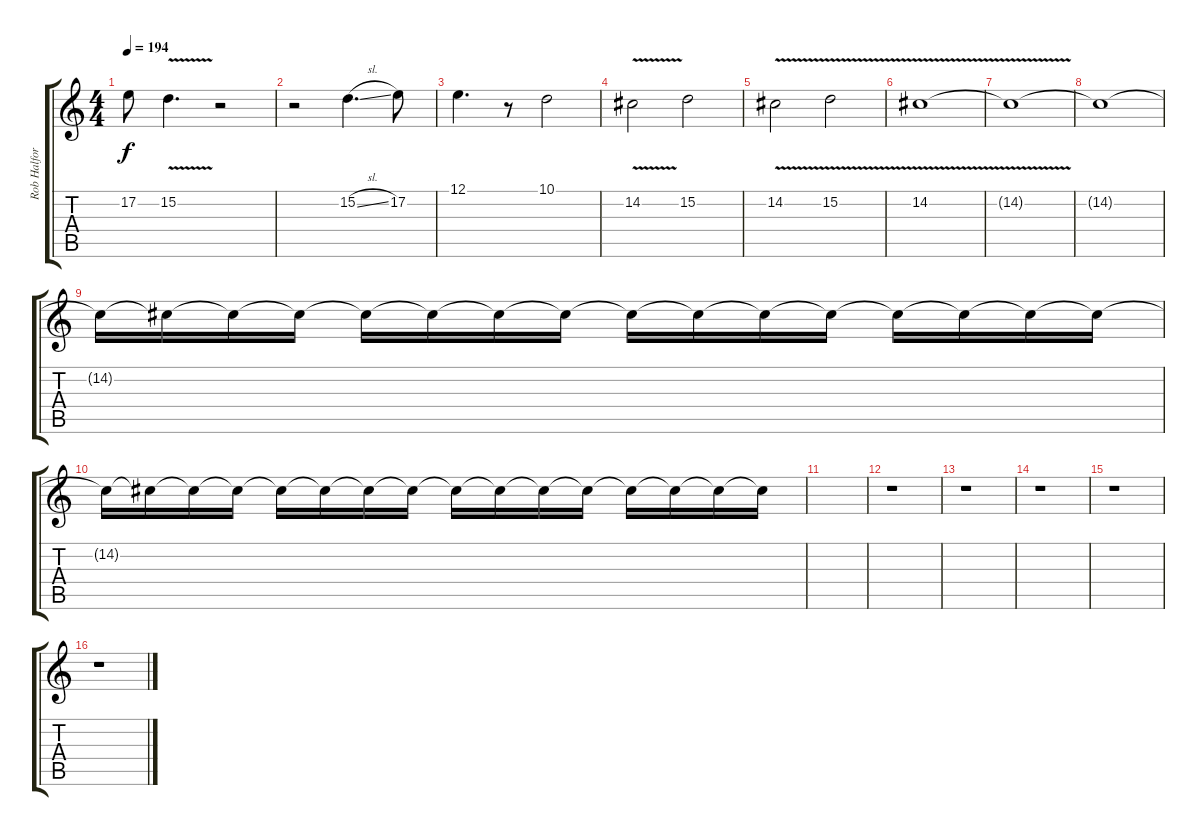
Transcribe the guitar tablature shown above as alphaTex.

\track ("Rob Halford" "Rob Halfor") {instrument violin}
\staff {score tabs}
\tuning (E4 B3 G3 D3 A2 E2) {hide}
\ts (4 4)
\tempo 194
\clef g2
\ks c
17.2.8{dy f} 15.2{v}.4{d} r.2 |
r.2 15.2{sl}.4{d} 17.2.8 |
12.1.4{d} r.8 10.1.2 |
14.2{v}.2 15.2.2 |
14.2{v}.2 15.2{v}.2 |
14.2{v}.1 |
14.2{t}.1 |
14.2{t}.1 |
14.2{t}.16 14.2{t}.16 14.2{t}.16 14.2{t}.16 14.2{t}.16 14.2{t}.16 14.2{t}.16 14.2{t}.16 14.2{t}.16 14.2{t}.16 14.2{t}.16 14.2{t}.16 14.2{t}.16 14.2{t}.16 14.2{t}.16 14.2{t}.16 |
14.2{t}.16{volume 15} 14.2{t}.16{volume 14} 14.2{t}.16{volume 13} 14.2{t}.16{volume 12} 14.2{t}.16{volume 11} 14.2{t}.16{volume 10} 14.2{t}.16{volume 9} 14.2{t}.16{volume 8} 14.2{t}.16{volume 7} 14.2{t}.16{volume 6} 14.2{t}.16{volume 5} 14.2{t}.16{volume 4} 14.2{t}.16{volume 3} 14.2{t}.16{volume 2} 14.2{t}.16{volume 1} 14.2{t}.16{volume 0} |
|
r.1 |
r.1 |
r.1 |
r.1 |
r.1
